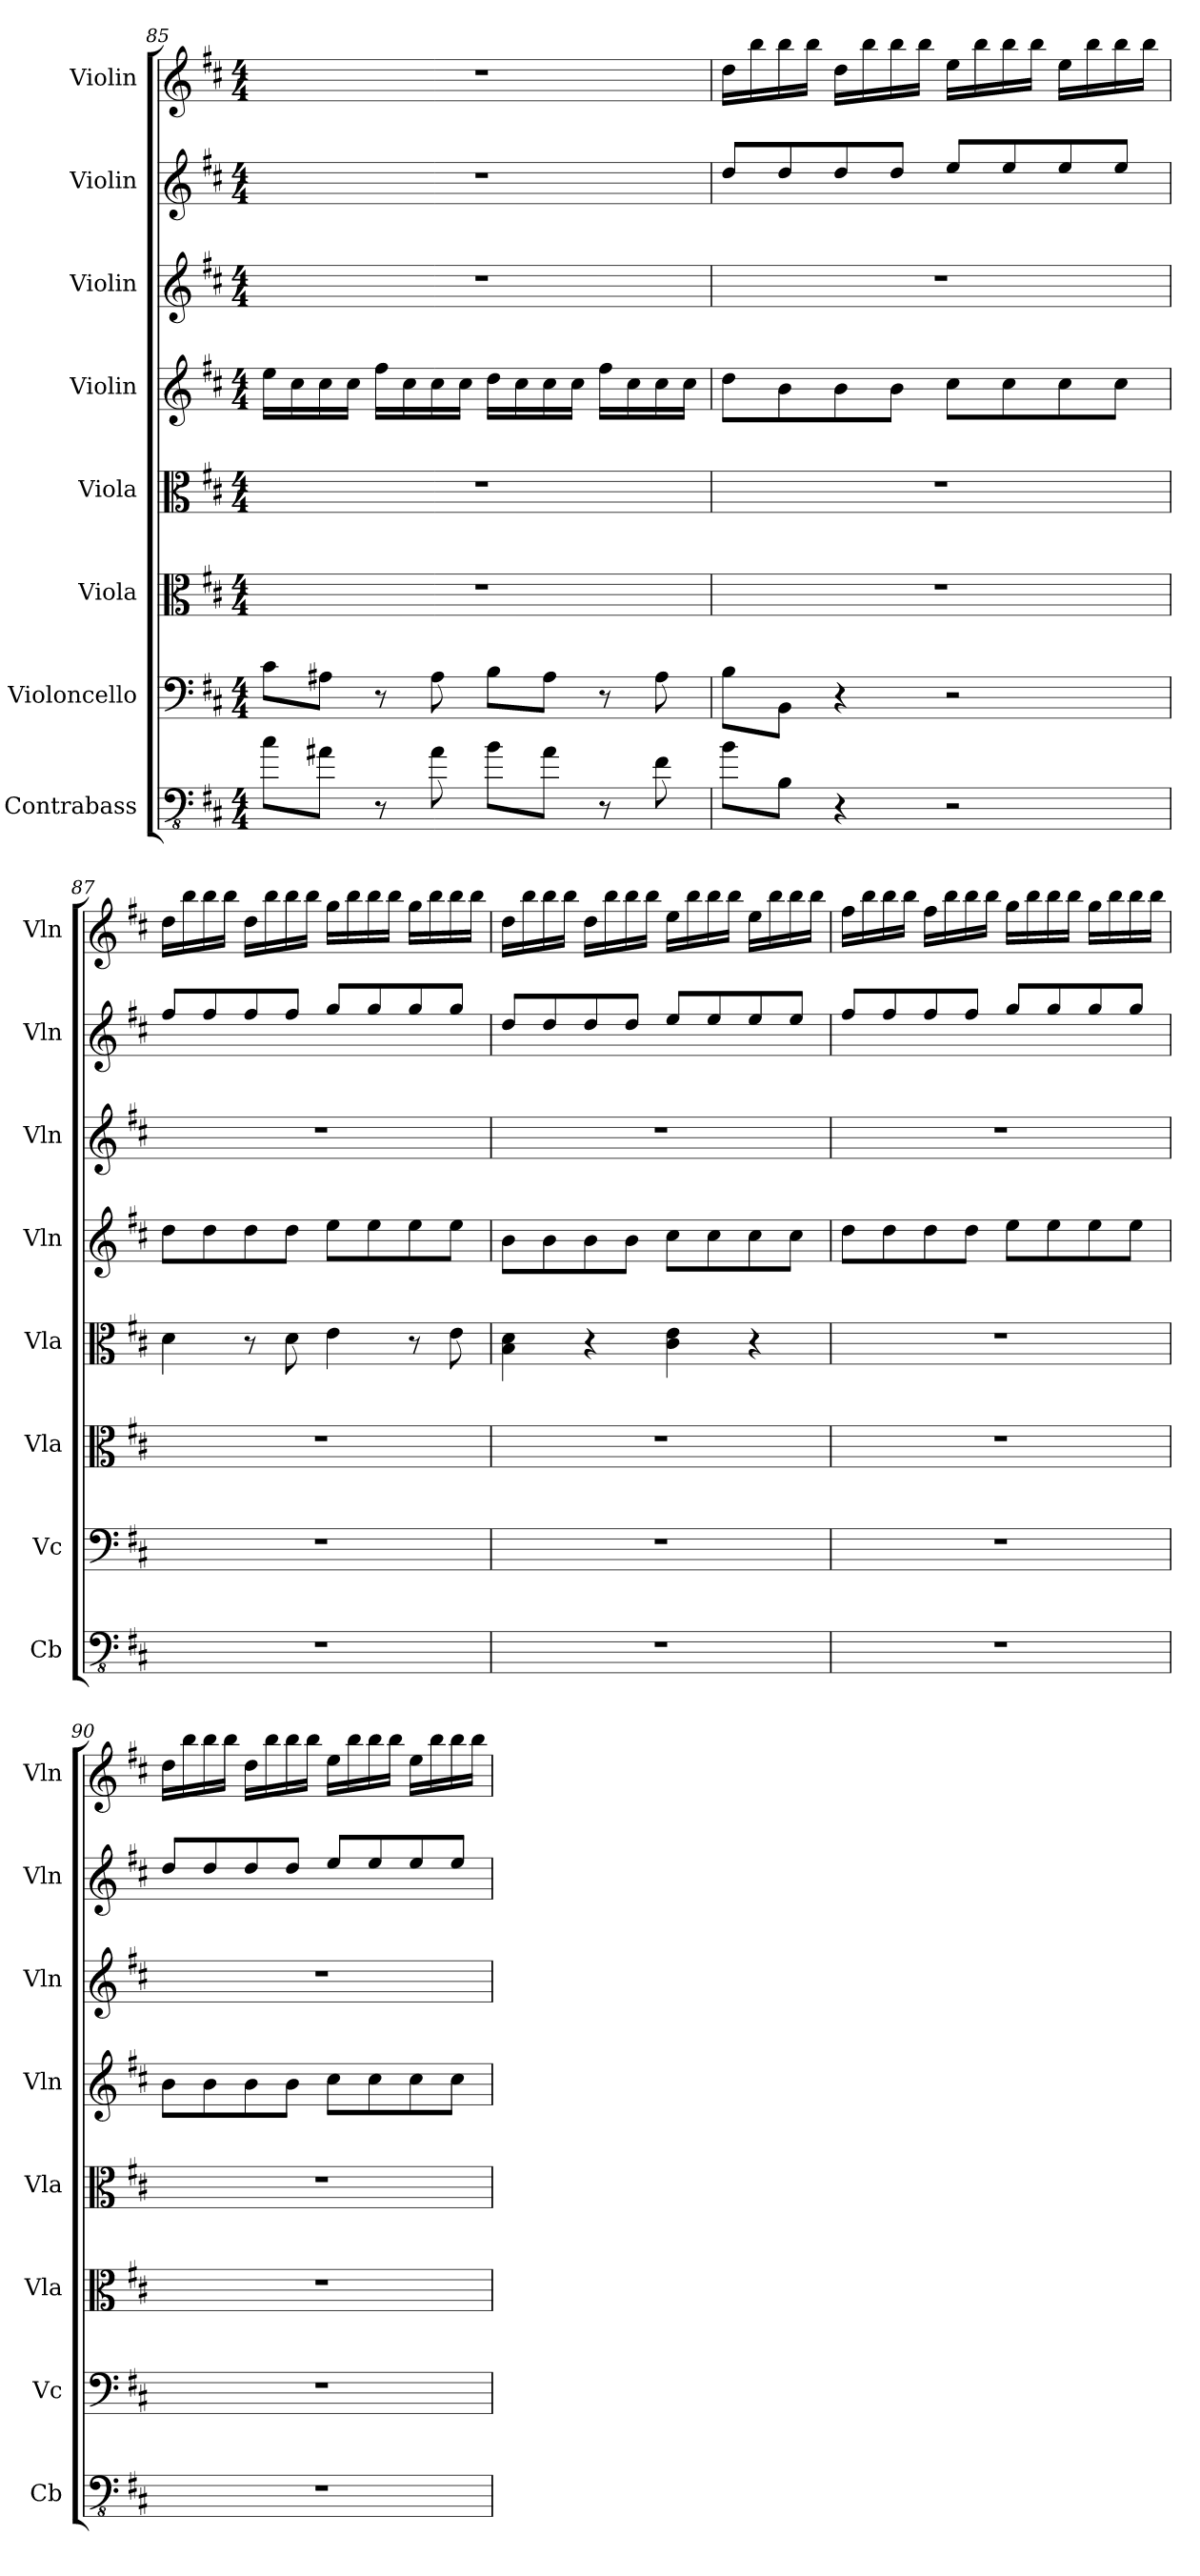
**kern	**kern	**kern	**kern	**kern	**kern	**kern	**kern
*part8	*part7	*part6	*part5	*part4	*part3	*part2	*part1
*staff8	*staff7	*staff6	*staff5	*staff4	*staff3	*staff2	*staff1
*I"Contrabass	*I"Violoncello	*I"Viola	*I"Viola	*I"Violin	*I"Violin	*I"Violin	*I"Violin
*I'Cb	*I'Vc	*I'Vla	*I'Vla	*I'Vln	*I'Vln	*I'Vln	*I'Vln
*clefFv4	*clefF4	*clefC3	*clefC3	*clefG2	*clefG2	*clefG2	*clefG2
*ITrd7c12	*	*	*	*	*	*	*
*k[f#c#]	*k[f#c#]	*k[f#c#]	*k[f#c#]	*k[f#c#]	*k[f#c#]	*k[f#c#]	*k[f#c#]
*M4/4	*M4/4	*M4/4	*M4/4	*M4/4	*M4/4	*M4/4	*M4/4
=85	=85	=85	=85	=85	=85	=85	=85
8C#\L	8c#\L	1r	1r	16ee\LL	1r	1r	1r
.	.	.	.	16cc#\	.	.	.
8AA#X\J	8A#X\J	.	.	16cc#\	.	.	.
.	.	.	.	16cc#\JJ	.	.	.
8r	8r	.	.	16ff#\LL	.	.	.
.	.	.	.	16cc#\	.	.	.
8AA#\	8A#\	.	.	16cc#\	.	.	.
.	.	.	.	16cc#\JJ	.	.	.
8BB\L	8B\L	.	.	16dd\LL	.	.	.
.	.	.	.	16cc#\	.	.	.
8AA#\J	8A#\J	.	.	16cc#\	.	.	.
.	.	.	.	16cc#\JJ	.	.	.
8r	8r	.	.	16ff#\LL	.	.	.
.	.	.	.	16cc#\	.	.	.
8FF#\	8A#\	.	.	16cc#\	.	.	.
.	.	.	.	16cc#\JJ	.	.	.
!!LO:PB:g=z
=86	=86	=86	=86	=86	=86	=86	=86
8BB\L	8B\L	1r	1r	8dd\L	1r	8dd/L	16dd\LL
.	.	.	.	.	.	.	16bb\
8BBB\J	8BB\J	.	.	8b\	.	8dd/	16bb\
.	.	.	.	.	.	.	16bb\JJ
4r	4r	.	.	8b\	.	8dd/	16dd\LL
.	.	.	.	.	.	.	16bb\
.	.	.	.	8b\J	.	8dd/J	16bb\
.	.	.	.	.	.	.	16bb\JJ
2r	2r	.	.	8cc#\L	.	8ee/L	16ee\LL
.	.	.	.	.	.	.	16bb\
.	.	.	.	8cc#\	.	8ee/	16bb\
.	.	.	.	.	.	.	16bb\JJ
.	.	.	.	8cc#\	.	8ee/	16ee\LL
.	.	.	.	.	.	.	16bb\
.	.	.	.	8cc#\J	.	8ee/J	16bb\
.	.	.	.	.	.	.	16bb\JJ
=87	=87	=87	=87	=87	=87	=87	=87
1r	1r	1r	4d\	8dd\L	1r	8ff#/L	16dd\LL
.	.	.	.	.	.	.	16bb\
.	.	.	.	8dd\	.	8ff#/	16bb\
.	.	.	.	.	.	.	16bb\JJ
.	.	.	8r	8dd\	.	8ff#/	16dd\LL
.	.	.	.	.	.	.	16bb\
.	.	.	8d\	8dd\J	.	8ff#/J	16bb\
.	.	.	.	.	.	.	16bb\JJ
.	.	.	4e\	8ee\L	.	8gg/L	16gg\LL
.	.	.	.	.	.	.	16bb\
.	.	.	.	8ee\	.	8gg/	16bb\
.	.	.	.	.	.	.	16bb\JJ
.	.	.	8r	8ee\	.	8gg/	16gg\LL
.	.	.	.	.	.	.	16bb\
.	.	.	8e\	8ee\J	.	8gg/J	16bb\
.	.	.	.	.	.	.	16bb\JJ
!!LO:PB:g=z
=88	=88	=88	=88	=88	=88	=88	=88
1r	1r	1r	4B\ 4d\	8b\L	1r	8dd/L	16dd\LL
.	.	.	.	.	.	.	16bb\
.	.	.	.	8b\	.	8dd/	16bb\
.	.	.	.	.	.	.	16bb\JJ
.	.	.	4r	8b\	.	8dd/	16dd\LL
.	.	.	.	.	.	.	16bb\
.	.	.	.	8b\J	.	8dd/J	16bb\
.	.	.	.	.	.	.	16bb\JJ
.	.	.	4c#\ 4e\	8cc#\L	.	8ee/L	16ee\LL
.	.	.	.	.	.	.	16bb\
.	.	.	.	8cc#\	.	8ee/	16bb\
.	.	.	.	.	.	.	16bb\JJ
.	.	.	4r	8cc#\	.	8ee/	16ee\LL
.	.	.	.	.	.	.	16bb\
.	.	.	.	8cc#\J	.	8ee/J	16bb\
.	.	.	.	.	.	.	16bb\JJ
=89	=89	=89	=89	=89	=89	=89	=89
1r	1r	1r	1r	8dd\L	1r	8ff#/L	16ff#\LL
.	.	.	.	.	.	.	16bb\
.	.	.	.	8dd\	.	8ff#/	16bb\
.	.	.	.	.	.	.	16bb\JJ
.	.	.	.	8dd\	.	8ff#/	16ff#\LL
.	.	.	.	.	.	.	16bb\
.	.	.	.	8dd\J	.	8ff#/J	16bb\
.	.	.	.	.	.	.	16bb\JJ
.	.	.	.	8ee\L	.	8gg/L	16gg\LL
.	.	.	.	.	.	.	16bb\
.	.	.	.	8ee\	.	8gg/	16bb\
.	.	.	.	.	.	.	16bb\JJ
.	.	.	.	8ee\	.	8gg/	16gg\LL
.	.	.	.	.	.	.	16bb\
.	.	.	.	8ee\J	.	8gg/J	16bb\
.	.	.	.	.	.	.	16bb\JJ
!!LO:PB:g=z
=90	=90	=90	=90	=90	=90	=90	=90
1r	1r	1r	1r	8b\L	1r	8dd/L	16dd\LL
.	.	.	.	.	.	.	16bb\
.	.	.	.	8b\	.	8dd/	16bb\
.	.	.	.	.	.	.	16bb\JJ
.	.	.	.	8b\	.	8dd/	16dd\LL
.	.	.	.	.	.	.	16bb\
.	.	.	.	8b\J	.	8dd/J	16bb\
.	.	.	.	.	.	.	16bb\JJ
.	.	.	.	8cc#\L	.	8ee/L	16ee\LL
.	.	.	.	.	.	.	16bb\
.	.	.	.	8cc#\	.	8ee/	16bb\
.	.	.	.	.	.	.	16bb\JJ
.	.	.	.	8cc#\	.	8ee/	16ee\LL
.	.	.	.	.	.	.	16bb\
.	.	.	.	8cc#\J	.	8ee/J	16bb\
.	.	.	.	.	.	.	16bb\JJ
=	=	=	=	=	=	=	=
*-	*-	*-	*-	*-	*-	*-	*-
